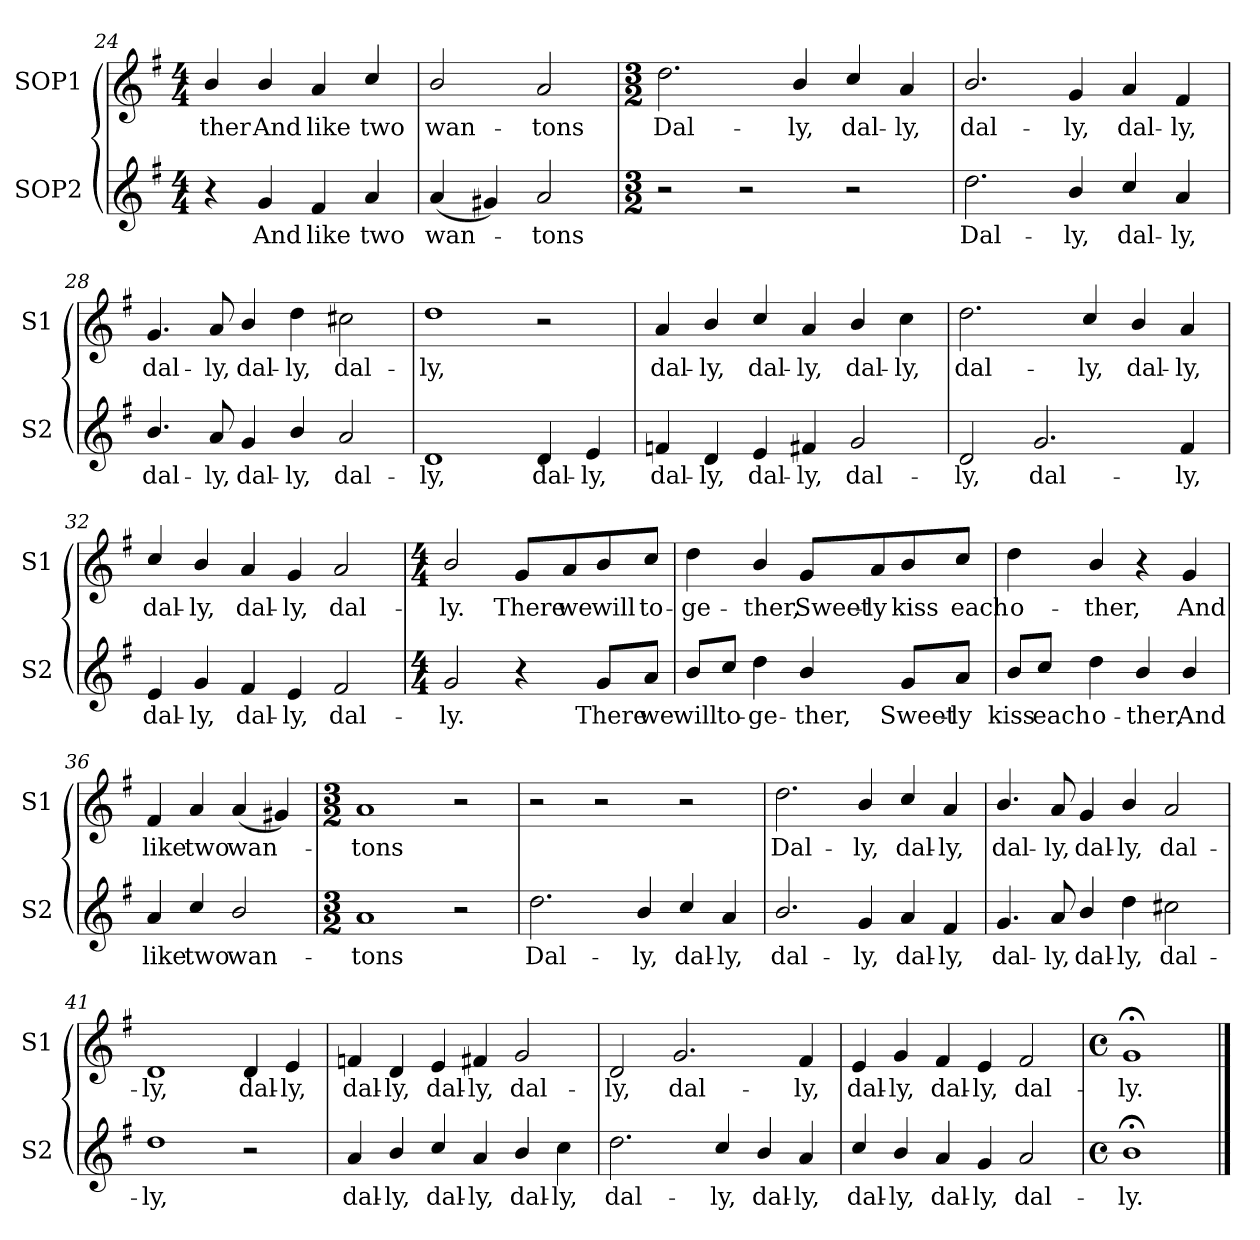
**kern	**text	**kern	**text
*part2	*part2	*part1	*part1
*staff2	*staff2	*staff1	*staff1
*I"SOP2	*	*I"SOP1	*
*I'S2	*	*I'S1	*
*clefG2	*	*clefG2	*
*ITrd1c2	*	*ITrd1c2	*
*k[b-]	*	*k[b-]	*
*M4/4	*	*M4/4	*
=24	=24	=24	=24
!	!	!	!LO:LY:b
4r	.	4a/	-ther
!	!LO:LY:b	!	!LO:LY:b
4f/	And	4a/	And
!	!LO:LY:b	!	!LO:LY:b
4e/	like	4g/	like
!	!LO:LY:b	!	!LO:LY:b
4g/	two	4b-/	two
=25	=25	=25	=25
!	!LO:LY:b	!	!LO:LY:b
(<4g/	wan-	2a/	wan-
4f#X/)	.	.	.
!	!LO:LY:b	!	!LO:LY:b
2g/	-tons	2g/	-tons
=26	=26	=26	=26
*M3/2	*	*M3/2	*
*	*	*MM240	*
!	!	!	!LO:LY:b
2r	.	2.cc\	Dal-
2r	.	.	.
!	!	!	!LO:LY:b
.	.	4a/	-ly,
!	!	!	!LO:LY:b
2r	.	4b-/	dal-
!	!	!	!LO:LY:b
.	.	4g/	-ly,
=27	=27	=27	=27
!	!LO:LY:b	!	!LO:LY:b
2.cc\	Dal-	2.a/	dal-
!	!LO:LY:b	!	!LO:LY:b
4a/	-ly,	4f/	-ly,
!	!LO:LY:b	!	!LO:LY:b
4b-/	dal-	4g/	dal-
!	!LO:LY:b	!	!LO:LY:b
4g/	-ly,	4e/	-ly,
!!LO:LB:g=z
=28	=28	=28	=28
!	!LO:LY:b	!	!LO:LY:b
4.a/	dal-	4.f/	dal-
!	!LO:LY:b	!	!LO:LY:b
8g/	-ly,	8g/	-ly,
!	!LO:LY:b	!	!LO:LY:b
4f/	dal-	4a/	dal-
!	!LO:LY:b	!	!LO:LY:b
4a/	-ly,	4cc\	-ly,
!	!LO:LY:b	!	!LO:LY:b
2g/	dal-	2bn\	dal-
=29	=29	=29	=29
!	!LO:LY:b	!	!LO:LY:b
1c	-ly,	1cc	-ly,
!	!LO:LY:b	!	!
4c/	dal-	2r	.
!	!LO:LY:b	!	!
4d/	-ly,	.	.
=30	=30	=30	=30
!	!LO:LY:b	!	!LO:LY:b
4e-X/	dal-	4g/	dal-
!	!LO:LY:b	!	!LO:LY:b
4c/	-ly,	4a/	-ly,
!	!LO:LY:b	!	!LO:LY:b
4d/	dal-	4b-/	dal-
!	!LO:LY:b	!	!LO:LY:b
4en/	-ly,	4g/	-ly,
!	!LO:LY:b	!	!LO:LY:b
2f/	dal-	4a/	dal-
!	!	!	!LO:LY:b
.	.	4b-\	-ly,
=31	=31	=31	=31
!	!LO:LY:b	!	!LO:LY:b
2c/	-ly,	2.cc\	dal-
!	!LO:LY:b	!	!
2.f/	dal-	.	.
!	!	!	!LO:LY:b
.	.	4b-/	-ly,
!	!	!	!LO:LY:b
.	.	4a/	dal-
!	!LO:LY:b	!	!LO:LY:b
4e/	-ly,	4g/	-ly,
=32	=32	=32	=32
!	!LO:LY:b	!	!LO:LY:b
4d/	dal-	4b-/	dal-
!	!LO:LY:b	!	!LO:LY:b
4f/	-ly,	4a/	-ly,
!	!LO:LY:b	!	!LO:LY:b
4e/	dal-	4g/	dal-
!	!LO:LY:b	!	!LO:LY:b
4d/	-ly,	4f/	-ly,
!	!LO:LY:b	!	!LO:LY:b
2e/	dal-	2g/	dal-
!!LO:PB:g=z
=33	=33	=33	=33
*M4/4	*	*M4/4	*
*	*	*MM120	*
!	!LO:LY:b	!	!LO:LY:b
2f/	-ly.	2a/	-ly.
!	!	!	!LO:LY:b
4r	.	8f/L	There
!	!	!	!LO:LY:b
.	.	8g/	we
!	!LO:LY:b	!	!LO:LY:b
8f/L	There	8a/	will
!	!LO:LY:b	!	!LO:LY:b
8g/J	we	8b-/J	to-
=34	=34	=34	=34
!	!LO:LY:b	!	!LO:LY:b
8a/L	will	4cc\	-ge-
!	!LO:LY:b	!	!
8b-/J	to-	.	.
!	!LO:LY:b	!	!LO:LY:b
4cc\	-ge-	4a/	-ther,
!	!LO:LY:b	!	!LO:LY:b
4a/	-ther,	8f/L	Sweet-
!	!	!	!LO:LY:b
.	.	8g/	-ly
!	!LO:LY:b	!	!LO:LY:b
8f/L	Sweet-	8a/	kiss
!	!LO:LY:b	!	!LO:LY:b
8g/J	-ly	8b-/J	each
=35	=35	=35	=35
!	!LO:LY:b	!	!LO:LY:b
8a/L	kiss	4cc\	o-
!	!LO:LY:b	!	!
8b-/J	each	.	.
!	!LO:LY:b	!	!LO:LY:b
4cc\	o-	4a/	-ther,
!	!LO:LY:b	!	!
4a/	-ther,	4r	.
!	!LO:LY:b	!	!LO:LY:b
4a/	And	4f/	And
=36	=36	=36	=36
*	*	*MM120	*
!	!LO:LY:b	!	!LO:LY:b
4g/	like	4e/	like
!	!LO:LY:b	!	!LO:LY:b
4b-/	two	4g/	two
!	!LO:LY:b	!	!LO:LY:b
2a/	wan-	(<4g/	wan-
.	.	4f#X/)	.
=37	=37	=37	=37
*M3/2	*	*M3/2	*
*	*	*MM240	*
!	!LO:LY:b	!	!LO:LY:b
1g	-tons	1g	tons
2r	.	2r	.
!!LO:LB:g=z
=38	=38	=38	=38
!	!LO:LY:b	!	!
2.cc\	Dal-	2r	.
.	.	2r	.
!	!LO:LY:b	!	!
4a/	-ly,	.	.
!	!LO:LY:b	!	!
4b-/	dal-	2r	.
!	!LO:LY:b	!	!
4g/	-ly,	.	.
=39	=39	=39	=39
!	!LO:LY:b	!	!LO:LY:b
2.a/	dal-	2.cc\	Dal-
!	!LO:LY:b	!	!LO:LY:b
4f/	-ly,	4a/	-ly,
!	!LO:LY:b	!	!LO:LY:b
4g/	dal-	4b-/	dal-
!	!LO:LY:b	!	!LO:LY:b
4e/	-ly,	4g/	-ly,
=40	=40	=40	=40
!	!LO:LY:b	!	!LO:LY:b
4.f/	dal-	4.a/	dal-
!	!LO:LY:b	!	!LO:LY:b
8g/	-ly,	8g/	-ly,
!	!LO:LY:b	!	!LO:LY:b
4a/	dal-	4f/	dal-
!	!LO:LY:b	!	!LO:LY:b
4cc\	-ly,	4a/	-ly,
!	!LO:LY:b	!	!LO:LY:b
2bn\	dal-	2g/	dal-
=41	=41	=41	=41
!	!LO:LY:b	!	!LO:LY:b
1cc	-ly,	1c	-ly,
!	!	!	!LO:LY:b
2r	.	4c/	dal-
!	!	!	!LO:LY:b
.	.	4d/	-ly,
=42	=42	=42	=42
*	*	*MM240	*
!	!LO:LY:b	!	!LO:LY:b
4g/	dal-	4e-X/	dal-
!	!LO:LY:b	!	!LO:LY:b
4a/	-ly,	4c/	-ly,
!	!LO:LY:b	!	!LO:LY:b
4b-/	dal-	4d/	dal-
!	!LO:LY:b	!	!LO:LY:b
4g/	-ly,	4en/	-ly,
!	!LO:LY:b	!	!LO:LY:b
4a/	dal-	2f/	dal-
!	!LO:LY:b	!	!
4b-\	-ly,	.	.
!!LO:LB:g=z
=43	=43	=43	=43
!	!LO:LY:b	!	!LO:LY:b
2.cc\	dal-	2c/	-ly,
!	!	!	!LO:LY:b
.	.	2.f/	dal-
!	!LO:LY:b	!	!
4b-/	-ly,	.	.
!	!LO:LY:b	!	!
4a/	dal-	.	.
!	!LO:LY:b	!	!LO:LY:b
4g/	-ly,	4e/	-ly,
=44	=44	=44	=44
*	*	*MM236	*
!	!LO:LY:b	!	!LO:LY:b
4b-/	dal-	4d/	dal-
*	*	*MM229	*
!	!LO:LY:b	!	!LO:LY:b
4a/	-ly,	4f/	-ly,
*	*	*MM222	*
!	!LO:LY:b	!	!LO:LY:b
4g/	dal-	4e/	dal-
*	*	*MM215	*
!	!LO:LY:b	!	!LO:LY:b
4f/	-ly,	4d/	-ly,
*	*	*MM206	*
!	!LO:LY:b	!	!LO:LY:b
2g/	dal-	2e/	dal-
=45	=45	=45	=45
*M4/4	*	*M4/4	*
*met(c)	*	*met(c)	*
*	*	*MM200	*
!	!LO:LY:b	!	!LO:LY:b
1a;<	-ly.	1f;<	-ly.
==	==	==	==
*-	*-	*-	*-
